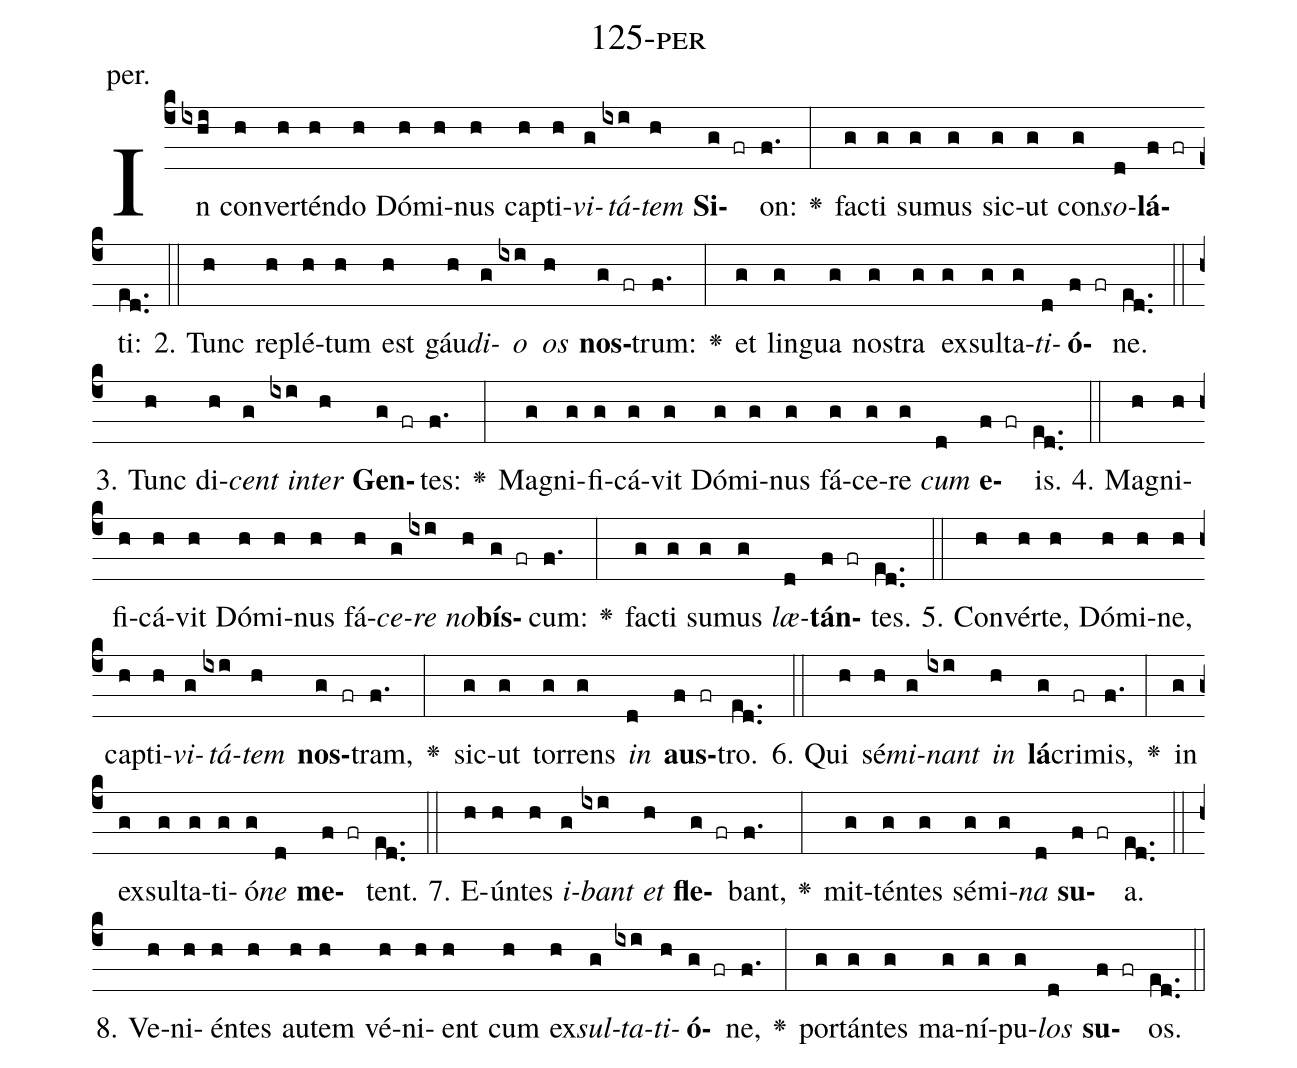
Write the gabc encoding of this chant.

name: 125-per;
annotation: per.;
%%
(c4)In(ixhi) con(h)ver(h)tén(h)do(h) Dó(h)mi(h)nus(h) cap(h)ti(h)<i>vi</i>(g)<i>tá</i>(ixi)<i>tem</i>(h) <b>Si</b>(g fr)on:(f.) <v>\greheightstar</v>(:) fac(g)ti(g) su(g)mus(g) sic(g)ut(g) con(g)<i>so</i>(d)<b>lá</b>(f fr)ti:(ed..) (::)
2. Tunc(h) re(h)plé(h)tum(h) est(h) gáu(h)<i>di</i>(g)<i>o</i>(ixi) <i>os</i>(h) <b>nos</b>(g fr)trum:(f.) <v>\greheightstar</v>(:) et(g) lin(g)gua(g) nos(g)tra(g) ex(g)sul(g)ta(g)<i>ti</i>(d)<b>ó</b>(f fr)ne.(ed..) (::)
3. Tunc(h) di(h)<i>cent</i>(g) <i>in</i>(ixi)<i>ter</i>(h) <b>Gen</b>(g fr)tes:(f.) <v>\greheightstar</v>(:) Ma(g)gni(g)fi(g)cá(g)vit(g) Dó(g)mi(g)nus(g) fá(g)ce(g)re(g) <i>cum</i>(d) <b>e</b>(f fr)is.(ed..) (::)
4. Ma(h)gni(h)fi(h)cá(h)vit(h) Dó(h)mi(h)nus(h) fá(h)<i>ce</i>(g)<i>re</i>(ixi) <i>no</i>(h)<b>bís</b>(g fr)cum:(f.) <v>\greheightstar</v>(:) fac(g)ti(g) su(g)mus(g) <i>læ</i>(d)<b>tán</b>(f fr)tes.(ed..) (::)
5. Con(h)vér(h)te,(h) Dó(h)mi(h)ne,(h) cap(h)ti(h)<i>vi</i>(g)<i>tá</i>(ixi)<i>tem</i>(h) <b>nos</b>(g fr)tram,(f.) <v>\greheightstar</v>(:) sic(g)ut(g) tor(g)rens(g) <i>in</i>(d) <b>aus</b>(f fr)tro.(ed..) (::)
6. Qui(h) sé(h)<i>mi</i>(g)<i>nant</i>(ixi) <i>in</i>(h) <b>lá</b>(g)cri(fr)mis,(f.) <v>\greheightstar</v>(:) in(g) ex(g)sul(g)ta(g)ti(g)ó(g)<i>ne</i>(d) <b>me</b>(f fr)tent.(ed..) (::)
7. E(h)ún(h)tes(h) <i>i</i>(g)<i>bant</i>(ixi) <i>et</i>(h) <b>fle</b>(g fr)bant,(f.) <v>\greheightstar</v>(:) mit(g)tén(g)tes(g) sé(g)mi(g)<i>na</i>(d) <b>su</b>(f fr)a.(ed..) (::)
8. Ve(h)ni(h)én(h)tes(h) au(h)tem(h) vé(h)ni(h)ent(h) cum(h) ex(h)<i>sul</i>(g)<i>ta</i>(ixi)<i>ti</i>(h)<b>ó</b>(g fr)ne,(f.) <v>\greheightstar</v>(:) por(g)tán(g)tes(g) ma(g)ní(g)pu(g)<i>los</i>(d) <b>su</b>(f fr)os.(ed..) (::)
